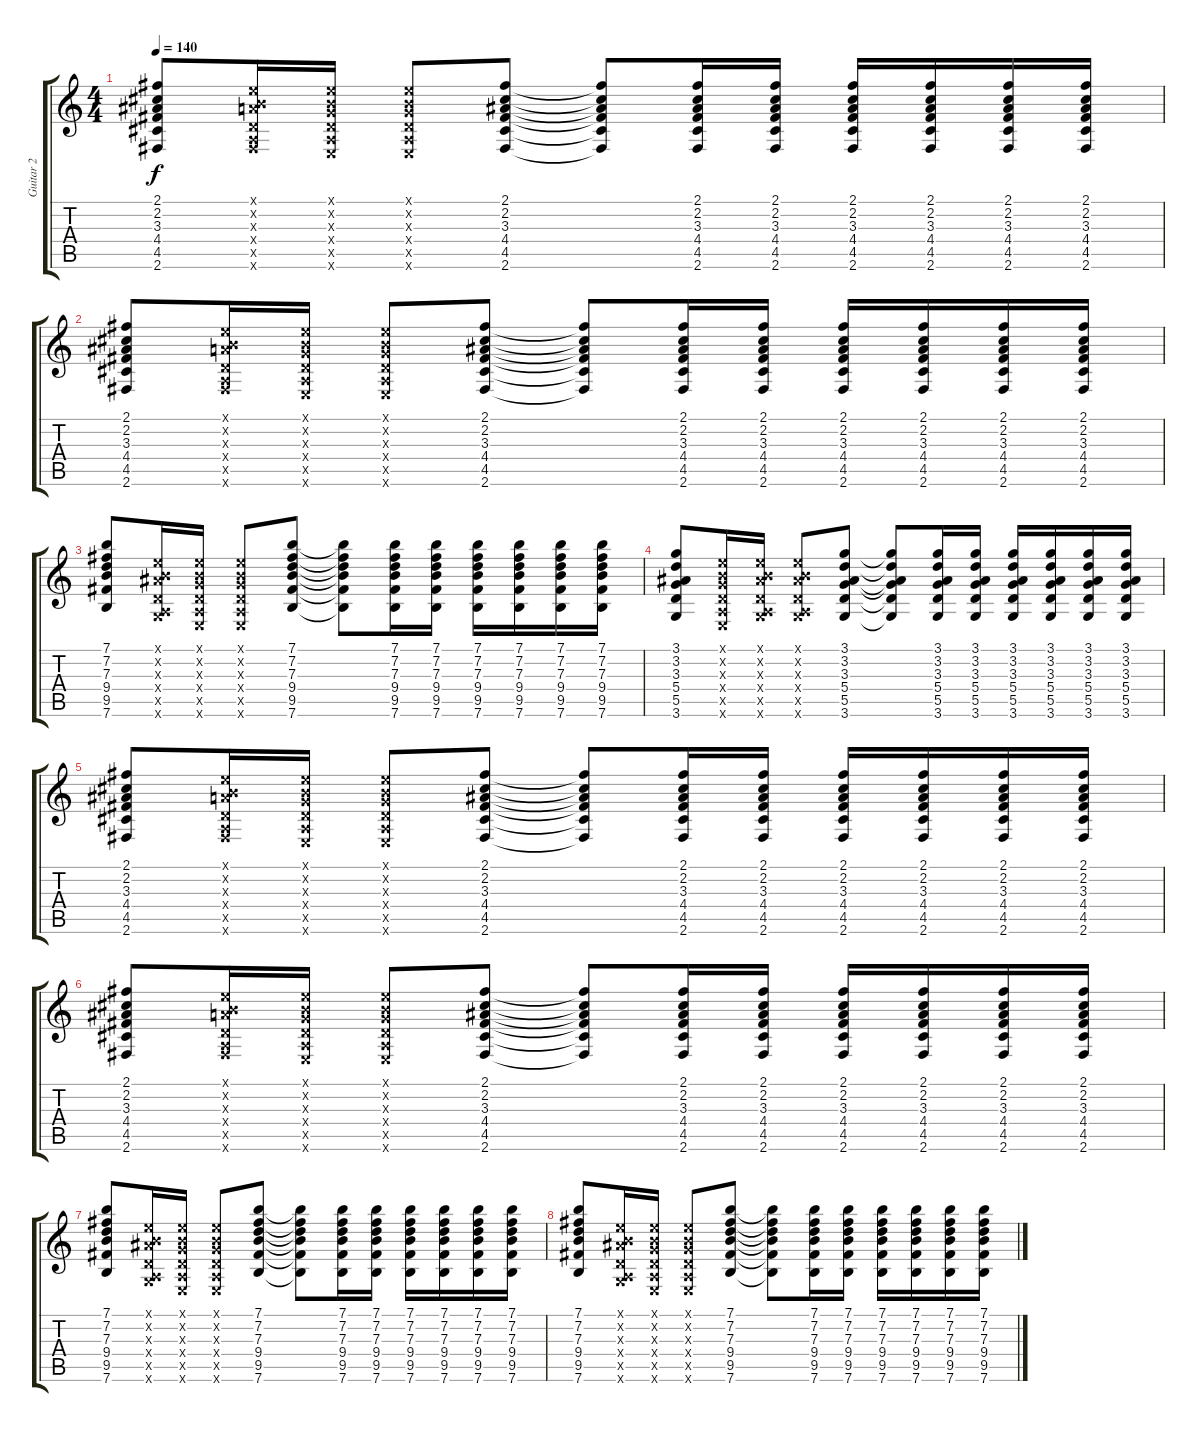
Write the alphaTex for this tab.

\track ("Guitar 2" "Guitar 2") {instrument acousticguitarnylon}
\staff {score tabs}
\tuning (E4 B3 G3 D3 A2 E2) {hide}
\ts (4 4)
\tempo 140
\clef g2
\ks c
(2.1 2.2 3.3 4.4 4.5 2.6).8{dy f} (0.1{x} 0.2{x} 2.3{x} 0.4{x} 0.5{x} 2.6{x}).16 (0.1{x} 0.2{x} 0.3{x} 0.4{x} 0.5{x} 0.6{x}).16 (0.1{x} 0.2{x} 0.3{x} 0.4{x} 0.5{x} 0.6{x}).8 (2.1 2.2 3.3 4.4 4.5 2.6).8 (2.1{t} 2.2{t} 3.3{t} 4.4{t} 4.5{t} 2.6{t}).8 (2.1 2.2 3.3 4.4 4.5 2.6).16 (2.1 2.2 3.3 4.4 4.5 2.6).16 (2.1 2.2 3.3 4.4 4.5 2.6).16 (2.1 2.2 3.3 4.4 4.5 2.6).16 (2.1 2.2 3.3 4.4 4.5 2.6).16 (2.1 2.2 3.3 4.4 4.5 2.6).16 |
(2.1 2.2 3.3 4.4 4.5 2.6).8 (0.1{x} 0.2{x} 2.3{x} 0.4{x} 0.5{x} 2.6{x}).16 (0.1{x} 0.2{x} 0.3{x} 0.4{x} 0.5{x} 0.6{x}).16 (0.1{x} 0.2{x} 0.3{x} 0.4{x} 0.5{x} 0.6{x}).8 (2.1 2.2 3.3 4.4 4.5 2.6).8 (2.1{t} 2.2{t} 3.3{t} 4.4{t} 4.5{t} 2.6{t}).8 (2.1 2.2 3.3 4.4 4.5 2.6).16 (2.1 2.2 3.3 4.4 4.5 2.6).16 (2.1 2.2 3.3 4.4 4.5 2.6).16 (2.1 2.2 3.3 4.4 4.5 2.6).16 (2.1 2.2 3.3 4.4 4.5 2.6).16 (2.1 2.2 3.3 4.4 4.5 2.6).16 |
(7.1 7.2 7.3 9.4 9.5 7.6).8 (0.1{x} 0.2{x} 3.3{x} 0.4{x} 0.5{x} 3.6{x}).16 (0.1{x} 0.2{x} 0.3{x} 0.4{x} 0.5{x} 0.6{x}).16 (0.1{x} 0.2{x} 0.3{x} 0.4{x} 0.5{x} 0.6{x}).8 (7.1 7.2 7.3 9.4 9.5 7.6).8 (7.1{t} 7.2{t} 7.3{t} 9.4{t} 9.5{t} 7.6{t}).8 (7.1 7.2 7.3 9.4 9.5 7.6).16 (7.1 7.2 7.3 9.4 9.5 7.6).16 (7.1 7.2 7.3 9.4 9.5 7.6).16 (7.1 7.2 7.3 9.4 9.5 7.6).16 (7.1 7.2 7.3 9.4 9.5 7.6).16 (7.1 7.2 7.3 9.4 9.5 7.6).16 |
(3.1 3.2 3.3 5.4 5.5 3.6).8 (0.1{x} 0.2{x} 0.3{x} 0.4{x} 0.5{x} 0.6{x}).16 (0.1{x} 0.2{x} 3.3{x} 0.4{x} 0.5{x} 3.6{x}).16 (0.1{x} 0.2{x} 3.3{x} 0.4{x} 0.5{x} 3.6{x}).8 (3.1 3.2 3.3 5.4 5.5 3.6).8 (3.1{t} 3.2{t} 3.3{t} 5.4{t} 5.5{t} 3.6{t}).8 (3.1 3.2 3.3 5.4 5.5 3.6).16 (3.1 3.2 3.3 5.4 5.5 3.6).16 (3.1 3.2 3.3 5.4 5.5 3.6).16 (3.1 3.2 3.3 5.4 5.5 3.6).16 (3.1 3.2 3.3 5.4 5.5 3.6).16 (3.1 3.2 3.3 5.4 5.5 3.6).16 |
(2.1 2.2 3.3 4.4 4.5 2.6).8 (0.1{x} 0.2{x} 2.3{x} 0.4{x} 0.5{x} 2.6{x}).16 (0.1{x} 0.2{x} 0.3{x} 0.4{x} 0.5{x} 0.6{x}).16 (0.1{x} 0.2{x} 0.3{x} 0.4{x} 0.5{x} 0.6{x}).8 (2.1 2.2 3.3 4.4 4.5 2.6).8 (2.1{t} 2.2{t} 3.3{t} 4.4{t} 4.5{t} 2.6{t}).8 (2.1 2.2 3.3 4.4 4.5 2.6).16 (2.1 2.2 3.3 4.4 4.5 2.6).16 (2.1 2.2 3.3 4.4 4.5 2.6).16 (2.1 2.2 3.3 4.4 4.5 2.6).16 (2.1 2.2 3.3 4.4 4.5 2.6).16 (2.1 2.2 3.3 4.4 4.5 2.6).16 |
(2.1 2.2 3.3 4.4 4.5 2.6).8 (0.1{x} 0.2{x} 2.3{x} 0.4{x} 0.5{x} 2.6{x}).16 (0.1{x} 0.2{x} 0.3{x} 0.4{x} 0.5{x} 0.6{x}).16 (0.1{x} 0.2{x} 0.3{x} 0.4{x} 0.5{x} 0.6{x}).8 (2.1 2.2 3.3 4.4 4.5 2.6).8 (2.1{t} 2.2{t} 3.3{t} 4.4{t} 4.5{t} 2.6{t}).8 (2.1 2.2 3.3 4.4 4.5 2.6).16 (2.1 2.2 3.3 4.4 4.5 2.6).16 (2.1 2.2 3.3 4.4 4.5 2.6).16 (2.1 2.2 3.3 4.4 4.5 2.6).16 (2.1 2.2 3.3 4.4 4.5 2.6).16 (2.1 2.2 3.3 4.4 4.5 2.6).16 |
(7.1 7.2 7.3 9.4 9.5 7.6).8 (0.1{x} 0.2{x} 3.3{x} 0.4{x} 0.5{x} 3.6{x}).16 (0.1{x} 0.2{x} 0.3{x} 0.4{x} 0.5{x} 0.6{x}).16 (0.1{x} 0.2{x} 0.3{x} 0.4{x} 0.5{x} 0.6{x}).8 (7.1 7.2 7.3 9.4 9.5 7.6).8 (7.1{t} 7.2{t} 7.3{t} 9.4{t} 9.5{t} 7.6{t}).8 (7.1 7.2 7.3 9.4 9.5 7.6).16 (7.1 7.2 7.3 9.4 9.5 7.6).16 (7.1 7.2 7.3 9.4 9.5 7.6).16 (7.1 7.2 7.3 9.4 9.5 7.6).16 (7.1 7.2 7.3 9.4 9.5 7.6).16 (7.1 7.2 7.3 9.4 9.5 7.6).16 |
(7.1 7.2 7.3 9.4 9.5 7.6).8 (0.1{x} 0.2{x} 3.3{x} 0.4{x} 0.5{x} 3.6{x}).16 (0.1{x} 0.2{x} 0.3{x} 0.4{x} 0.5{x} 0.6{x}).16 (0.1{x} 0.2{x} 0.3{x} 0.4{x} 0.5{x} 0.6{x}).8 (7.1 7.2 7.3 9.4 9.5 7.6).8 (7.1{t} 7.2{t} 7.3{t} 9.4{t} 9.5{t} 7.6{t}).8 (7.1 7.2 7.3 9.4 9.5 7.6).16 (7.1 7.2 7.3 9.4 9.5 7.6).16 (7.1 7.2 7.3 9.4 9.5 7.6).16 (7.1 7.2 7.3 9.4 9.5 7.6).16 (7.1 7.2 7.3 9.4 9.5 7.6).16 (7.1 7.2 7.3 9.4 9.5 7.6).16
